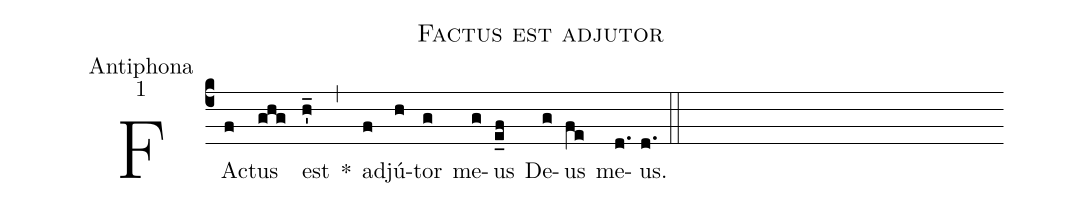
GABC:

name:Factus est adjutor;
office-part:Antiphona;
mode:1;
%%
(c4) FA(f)ctus(ghg) est(h'_) *(,) ad(f)jú(h)tor(g) me(g)us(e_f) De(g)us(fe) me(d.)us.(d.) (::)
